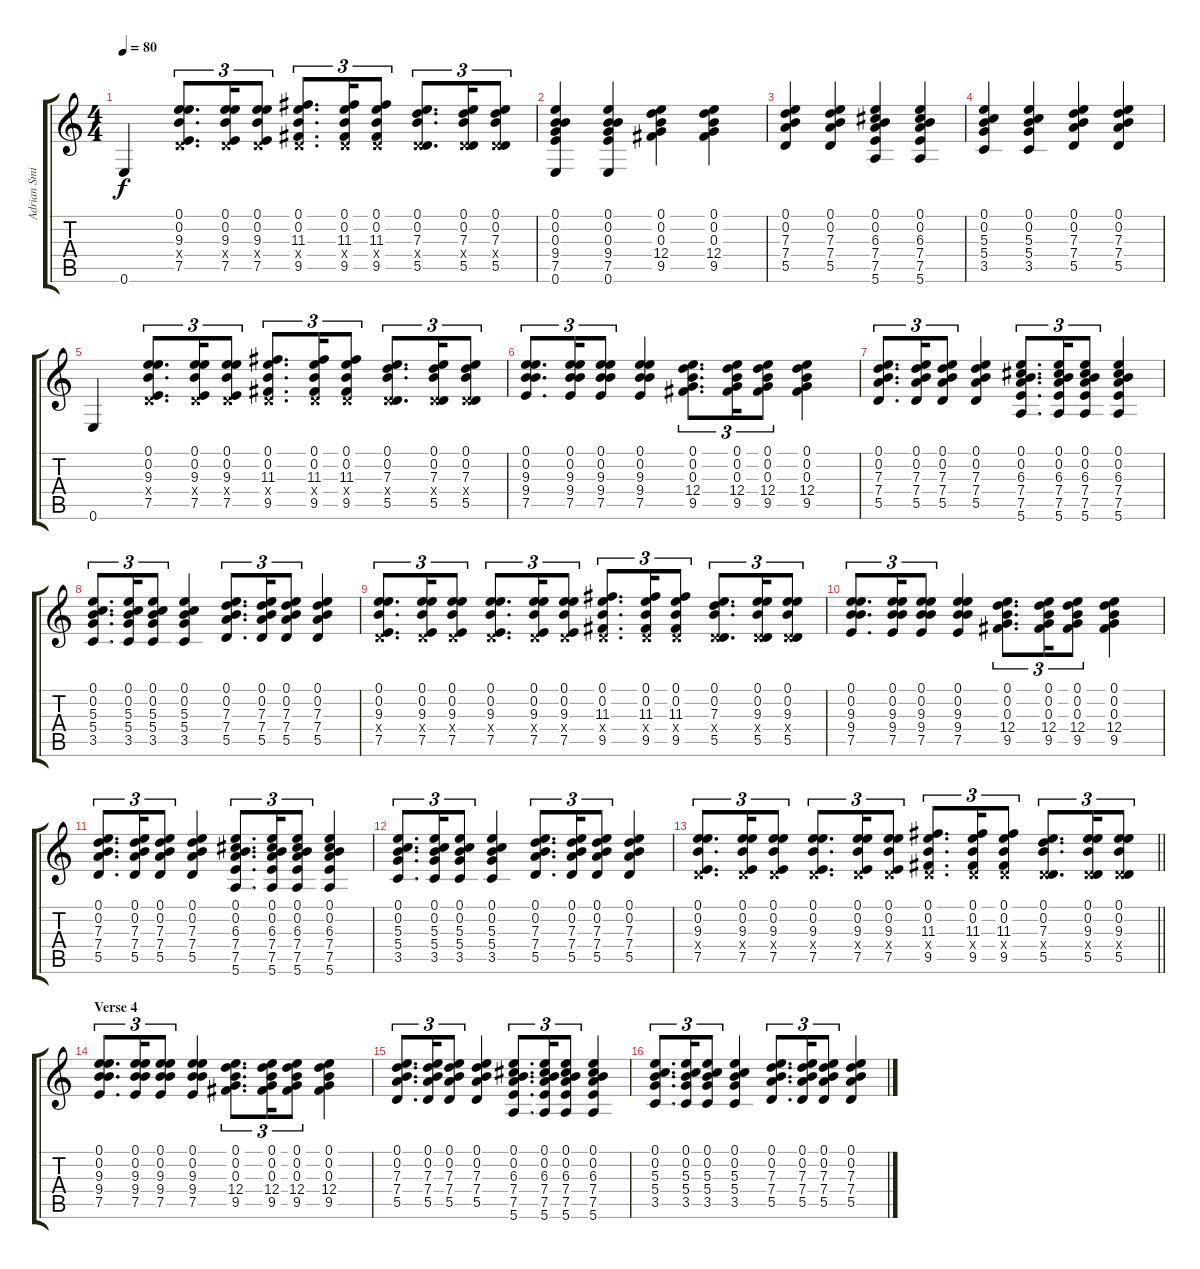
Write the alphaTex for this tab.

\track ("Adrian Smith" "Adrian Smi") {instrument overdrivenguitar}
\staff {score tabs}
\tuning (E4 B3 G3 D3 A2 E2) {hide}
\ts (4 4)
\tempo 80
\clef g2
\ks c
0.6.4{dy f} (0.1 0.2 9.3 0.4{x} 7.5).8{d tu (3 2)} (0.1 0.2 9.3 0.4{x} 7.5).16{tu (3 2)} (0.1 0.2 9.3 0.4{x} 7.5).8{tu (3 2)} (0.1 0.2 11.3 0.4{x} 9.5).8{d tu (3 2)} (0.1 0.2 11.3 0.4{x} 9.5).16{tu (3 2)} (0.1 0.2 11.3 0.4{x} 9.5).8{tu (3 2)} (0.1 0.2 7.3 0.4{x} 5.5).8{d tu (3 2)} (0.1 0.2 7.3 0.4{x} 5.5).16{tu (3 2)} (0.1 0.2 7.3 0.4{x} 5.5).8{tu (3 2)} |
(0.1 0.2 0.3 9.4 7.5 0.6).4 (0.1 0.2 0.3 9.4 7.5 0.6).4 (0.1 0.2 0.3 12.4 9.5).4 (0.1 0.2 0.3 12.4 9.5).4 |
(0.1 0.2 7.3 7.4 5.5).4 (0.1 0.2 7.3 7.4 5.5).4 (0.1 0.2 6.3 7.4 7.5 5.6).4 (0.1 0.2 6.3 7.4 7.5 5.6).4 |
(0.1 0.2 5.3 5.4 3.5).4 (0.1 0.2 5.3 5.4 3.5).4 (0.1 0.2 7.3 7.4 5.5).4 (0.1 0.2 7.3 7.4 5.5).4 |
0.6.4 (0.1 0.2 9.3 0.4{x} 7.5).8{d tu (3 2)} (0.1 0.2 9.3 0.4{x} 7.5).16{tu (3 2)} (0.1 0.2 9.3 0.4{x} 7.5).8{tu (3 2)} (0.1 0.2 11.3 0.4{x} 9.5).8{d tu (3 2)} (0.1 0.2 11.3 0.4{x} 9.5).16{tu (3 2)} (0.1 0.2 11.3 0.4{x} 9.5).8{tu (3 2)} (0.1 0.2 7.3 0.4{x} 5.5).8{d tu (3 2)} (0.1 0.2 7.3 0.4{x} 5.5).16{tu (3 2)} (0.1 0.2 7.3 0.4{x} 5.5).8{tu (3 2)} |
(0.1 0.2 9.3 9.4 7.5).8{d tu (3 2)} (0.1 0.2 9.3 9.4 7.5).16{tu (3 2)} (0.1 0.2 9.3 9.4 7.5).8{tu (3 2)} (0.1 0.2 9.3 9.4 7.5).4 (0.1 0.2 0.3 12.4 9.5).8{d tu (3 2)} (0.1 0.2 0.3 12.4 9.5).16{tu (3 2)} (0.1 0.2 0.3 12.4 9.5).8{tu (3 2)} (0.1 0.2 0.3 12.4 9.5).4 |
(0.1 0.2 7.3 7.4 5.5).8{d tu (3 2)} (0.1 0.2 7.3 7.4 5.5).16{tu (3 2)} (0.1 0.2 7.3 7.4 5.5).8{tu (3 2)} (0.1 0.2 7.3 7.4 5.5).4 (0.1 0.2 6.3 7.4 7.5 5.6).8{d tu (3 2)} (0.1 0.2 6.3 7.4 7.5 5.6).16{tu (3 2)} (0.1 0.2 6.3 7.4 7.5 5.6).8{tu (3 2)} (0.1 0.2 6.3 7.4 7.5 5.6).4 |
(0.1 0.2 5.3 5.4 3.5).8{d tu (3 2)} (0.1 0.2 5.3 5.4 3.5).16{tu (3 2)} (0.1 0.2 5.3 5.4 3.5).8{tu (3 2)} (0.1 0.2 5.3 5.4 3.5).4 (0.1 0.2 7.3 7.4 5.5).8{d tu (3 2)} (0.1 0.2 7.3 7.4 5.5).16{tu (3 2)} (0.1 0.2 7.3 7.4 5.5).8{tu (3 2)} (0.1 0.2 7.3 7.4 5.5).4 |
(0.1 0.2 9.3 0.4{x} 7.5).8{d tu (3 2)} (0.1 0.2 9.3 0.4{x} 7.5).16{tu (3 2)} (0.1 0.2 9.3 0.4{x} 7.5).8{tu (3 2)} (0.1 0.2 9.3 0.4{x} 7.5).8{d tu (3 2)} (0.1 0.2 9.3 0.4{x} 7.5).16{tu (3 2)} (0.1 0.2 9.3 0.4{x} 7.5).8{tu (3 2)} (0.1 0.2 11.3 0.4{x} 9.5).8{d tu (3 2)} (0.1 0.2 11.3 0.4{x} 9.5).16{tu (3 2)} (0.1 0.2 11.3 0.4{x} 9.5).8{tu (3 2)} (0.1 0.2 7.3 0.4{x} 5.5).8{d tu (3 2)} (0.1 0.2 9.3 0.4{x} 5.5).16{tu (3 2)} (0.1 0.2 9.3 0.4{x} 5.5).8{tu (3 2)} |
(0.1 0.2 9.3 9.4 7.5).8{d tu (3 2)} (0.1 0.2 9.3 9.4 7.5).16{tu (3 2)} (0.1 0.2 9.3 9.4 7.5).8{tu (3 2)} (0.1 0.2 9.3 9.4 7.5).4 (0.1 0.2 0.3 12.4 9.5).8{d tu (3 2)} (0.1 0.2 0.3 12.4 9.5).16{tu (3 2)} (0.1 0.2 0.3 12.4 9.5).8{tu (3 2)} (0.1 0.2 0.3 12.4 9.5).4 |
(0.1 0.2 7.3 7.4 5.5).8{d tu (3 2)} (0.1 0.2 7.3 7.4 5.5).16{tu (3 2)} (0.1 0.2 7.3 7.4 5.5).8{tu (3 2)} (0.1 0.2 7.3 7.4 5.5).4 (0.1 0.2 6.3 7.4 7.5 5.6).8{d tu (3 2)} (0.1 0.2 6.3 7.4 7.5 5.6).16{tu (3 2)} (0.1 0.2 6.3 7.4 7.5 5.6).8{tu (3 2)} (0.1 0.2 6.3 7.4 7.5 5.6).4 |
(0.1 0.2 5.3 5.4 3.5).8{d tu (3 2)} (0.1 0.2 5.3 5.4 3.5).16{tu (3 2)} (0.1 0.2 5.3 5.4 3.5).8{tu (3 2)} (0.1 0.2 5.3 5.4 3.5).4 (0.1 0.2 7.3 7.4 5.5).8{d tu (3 2)} (0.1 0.2 7.3 7.4 5.5).16{tu (3 2)} (0.1 0.2 7.3 7.4 5.5).8{tu (3 2)} (0.1 0.2 7.3 7.4 5.5).4 |
\barLineRight lightlight
(0.1 0.2 9.3 0.4{x} 7.5).8{d tu (3 2)} (0.1 0.2 9.3 0.4{x} 7.5).16{tu (3 2)} (0.1 0.2 9.3 0.4{x} 7.5).8{tu (3 2)} (0.1 0.2 9.3 0.4{x} 7.5).8{d tu (3 2)} (0.1 0.2 9.3 0.4{x} 7.5).16{tu (3 2)} (0.1 0.2 9.3 0.4{x} 7.5).8{tu (3 2)} (0.1 0.2 11.3 0.4{x} 9.5).8{d tu (3 2)} (0.1 0.2 11.3 0.4{x} 9.5).16{tu (3 2)} (0.1 0.2 11.3 0.4{x} 9.5).8{tu (3 2)} (0.1 0.2 7.3 0.4{x} 5.5).8{d tu (3 2)} (0.1 0.2 9.3 0.4{x} 5.5).16{tu (3 2)} (0.1 0.2 9.3 0.4{x} 5.5).8{tu (3 2)} |
\section ("" "Verse 4")
(0.1 0.2 9.3 9.4 7.5).8{d tu (3 2)} (0.1 0.2 9.3 9.4 7.5).16{tu (3 2)} (0.1 0.2 9.3 9.4 7.5).8{tu (3 2)} (0.1 0.2 9.3 9.4 7.5).4 (0.1 0.2 0.3 12.4 9.5).8{d tu (3 2)} (0.1 0.2 0.3 12.4 9.5).16{tu (3 2)} (0.1 0.2 0.3 12.4 9.5).8{tu (3 2)} (0.1 0.2 0.3 12.4 9.5).4 |
(0.1 0.2 7.3 7.4 5.5).8{d tu (3 2)} (0.1 0.2 7.3 7.4 5.5).16{tu (3 2)} (0.1 0.2 7.3 7.4 5.5).8{tu (3 2)} (0.1 0.2 7.3 7.4 5.5).4 (0.1 0.2 6.3 7.4 7.5 5.6).8{d tu (3 2)} (0.1 0.2 6.3 7.4 7.5 5.6).16{tu (3 2)} (0.1 0.2 6.3 7.4 7.5 5.6).8{tu (3 2)} (0.1 0.2 6.3 7.4 7.5 5.6).4 |
(0.1 0.2 5.3 5.4 3.5).8{d tu (3 2)} (0.1 0.2 5.3 5.4 3.5).16{tu (3 2)} (0.1 0.2 5.3 5.4 3.5).8{tu (3 2)} (0.1 0.2 5.3 5.4 3.5).4 (0.1 0.2 7.3 7.4 5.5).8{d tu (3 2)} (0.1 0.2 7.3 7.4 5.5).16{tu (3 2)} (0.1 0.2 7.3 7.4 5.5).8{tu (3 2)} (0.1 0.2 7.3 7.4 5.5).4
